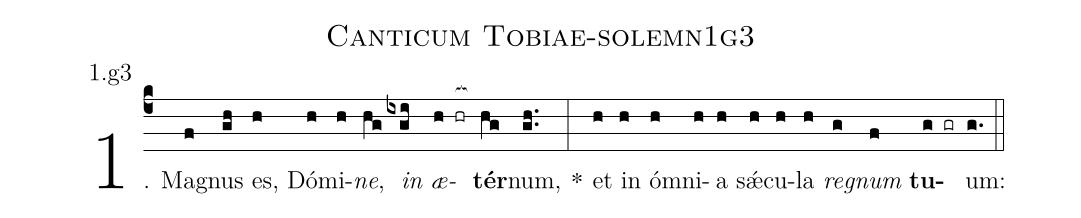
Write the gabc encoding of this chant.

name: Canticum Tobiae-solemn1g3;
annotation: 1.g3;
%%
(c4)1. Ma(f)gnus(gh) es,(h) Dó(h)mi(h)<i>ne</i>,(hg) <i>in</i>(ixgi) <i>æ</i>(h hr[ocb:1{])<b>tér</b>(hg[ocb:0}])num,(gh..) *(:) et(h) in(h) óm(h)ni(h)a(h) sǽ(h)cu(h)la(h) <i>re</i>(g)<i>gnum</i>(f) <b>tu</b>(g gr)um:(g.) (::)
